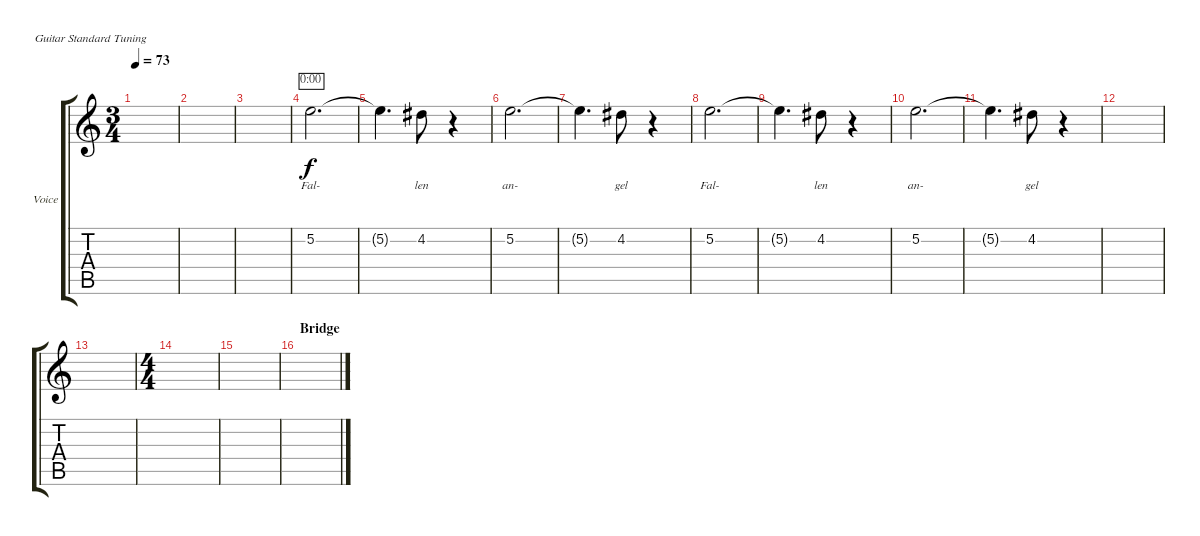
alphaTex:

\defaultSystemsLayout 4
\bracketExtendMode groupsimilarinstruments
\firstSystemTrackNameOrientation horizontal
\otherSystemsTrackNameOrientation horizontal
\track ("Voice" "Voice") {instrument electricguitarclean}
\staff {score tabs}
\tuning (E4 B3 G3 D3 A2 E2)
\ts (3 4)
\tempo 73
\clef g2
\ks c
|
|
|
5.2.2{d lyrics (0 "Fal-") lyrics (1 "") lyrics (2 "") lyrics (3 "") lyrics (4 "") timer} |
5.2{t}.4{d lyrics (0 "") lyrics (1 "") lyrics (2 "") lyrics (3 "") lyrics (4 "")} 4.2.8{lyrics (0 "len") lyrics (1 "") lyrics (2 "") lyrics (3 "") lyrics (4 "")} r.4 |
5.2.2{d lyrics (0 "an-") lyrics (1 "") lyrics (2 "") lyrics (3 "") lyrics (4 "")} |
5.2{t}.4{d lyrics (0 "") lyrics (1 "") lyrics (2 "") lyrics (3 "") lyrics (4 "")} 4.2.8{lyrics (0 "gel") lyrics (1 "") lyrics (2 "") lyrics (3 "") lyrics (4 "")} r.4 |
5.2.2{d lyrics (0 "Fal-") lyrics (1 "") lyrics (2 "") lyrics (3 "") lyrics (4 "")} |
5.2{t}.4{d lyrics (0 "") lyrics (1 "") lyrics (2 "") lyrics (3 "") lyrics (4 "")} 4.2.8{lyrics (0 "len") lyrics (1 "") lyrics (2 "") lyrics (3 "") lyrics (4 "")} r.4 |
5.2.2{d lyrics (0 "an-") lyrics (1 "") lyrics (2 "") lyrics (3 "") lyrics (4 "")} |
5.2{t}.4{d lyrics (0 "") lyrics (1 "") lyrics (2 "") lyrics (3 "") lyrics (4 "")} 4.2.8{lyrics (0 "gel") lyrics (1 "") lyrics (2 "") lyrics (3 "") lyrics (4 "")} r.4 |
|
|
\ts (4 4)
|
|
\section ("" "Bridge")
